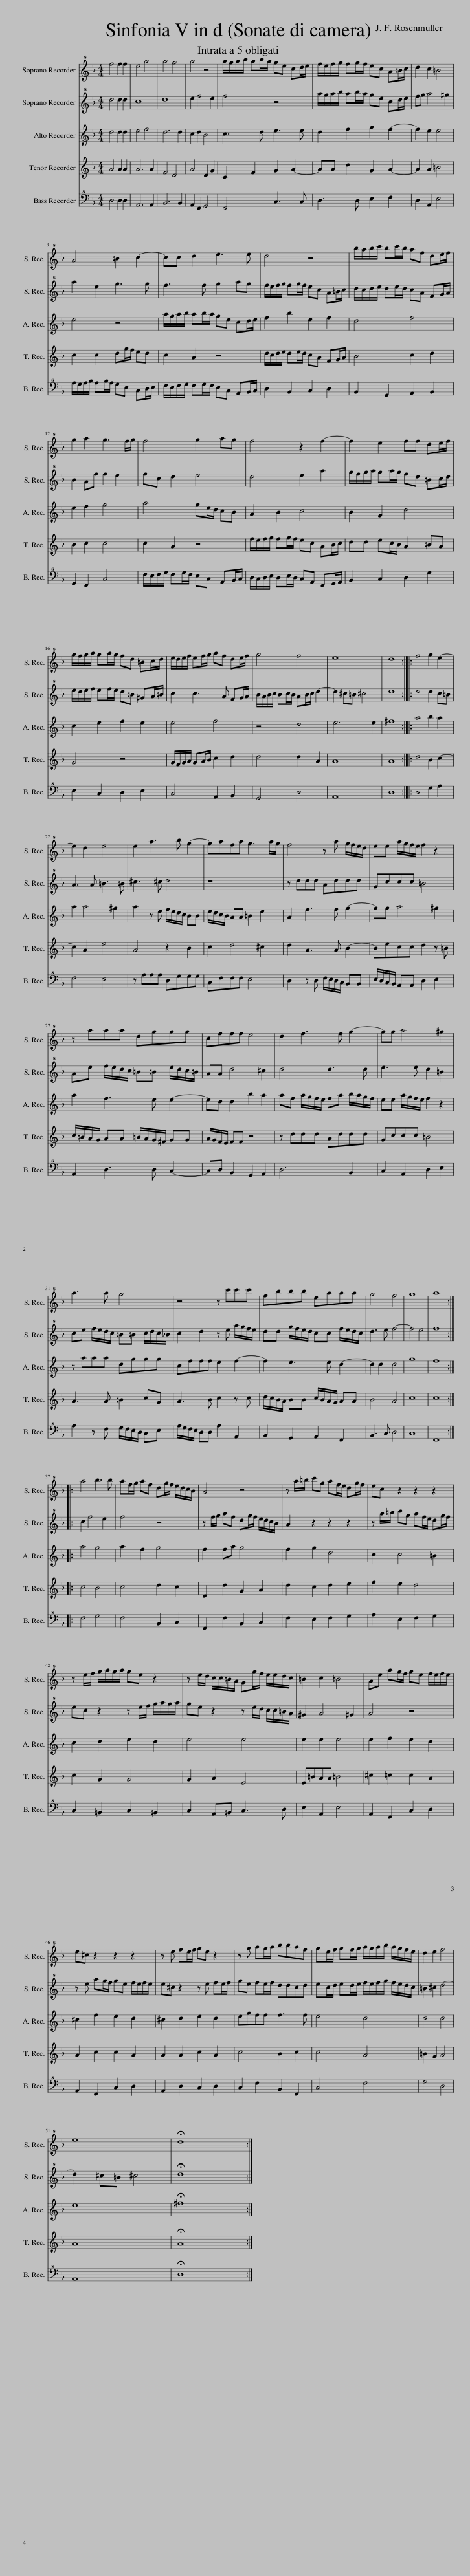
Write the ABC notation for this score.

X:1
%%score 1 2 3 4 5
L:1/8
M:4/4
I:linebreak $
K:F
V:1 treble+8
V:2 treble+8
V:3 treble
V:4 treble
V:5 bass+8
V:1
 f4 f2 f2 | e4 a4 | a4 g4 | a4 z4 | a/g/a/b/ ab/a/ ge cd/e/ | %5
 f/e/f/g/ fg/f/ ec A=B/c/ | d2 c2 =B4 |$ A4 =B2 c2- | cc d2 e3 e | d4 z4 | %10
 b/a/b/c'/ bc'/b/ af de/f/ |$ g2 a2 g3 f/g/ | f4 g2 ag | f4 z2 f2- | f2 e2 ff de/f/ |$ %15
 g/f/g/a/ ga/g/ fd =Bc/d/ | e/d/e/f/ ef/g/ af de/f/ | g4 f4 | e8 | d8 :: %20
 f4 g2 e2- |$ e2 d2 e4 | e2 a3 b g2- | gafa g3 a/g/ | f4 z a g/f/e/d/ | %25
 ee a/g/f/e/ f2 z2 |$ z aaa dggg | cfff e4 | d2 f3 f g2- | gg a4 ^g2 |$ %30
 a3 a g4 | z4 z c'c'c' | fbbb eaaa | g4 f4 | g8 | %35
 a8 ::$ a4 b3 b | af/g/ af dg/f/ e/d/c/B/ | A4 z4 | z a/=b/ c'g af/e/ dg/f/ | %40
 ec z2 z2 z2 |$ z e/f/ g/a/g/a/ ge z2 | z e/d/ c/c/=B/A/ Gg/f/ e/e/d/c/ | =B2 c2 =B4 | Ae ag/f/ ge f/e/f/e/ |$ %45
 e^c z2 z2 z2 | z e fe/f/ ge z2 | z g ag/a/ bbaf | ge/f/ gf/g/ a/g/a/b/ a/g/f/e/ | d2 e2 f4 |$ %50
 e8 | !fermata!d8 :| %52
V:2
 d4 d2 d2 | c8 | d8 | e2 f4 e2 | f4 z4 | %5
 a/g/a/b/ ab/a/ ge cd/e/ | fg a4 ^g2 |$ a2 e2 g3 g | f3 f g2 ag | f/e/f/g/ fg/f/ ec A=B/c/ | %10
 d/c/d/e/ de/d/ cA FG/A/ |$ B2 Af f2 e2 | fc d2 e4 | d4 e2 a2 | g/f/g/a/ ga/g/ fd =Bc/d/ |$ %15
 e/d/e/f/ ef/e/ d=B ^GA/=B/ | c2 c3 A FG/A/ | B/A/B/c/ Bc/B/ AB/c/ d2- | d2 ^c=B ^c4 | d8 :: %20
 d4 d2 c=B |$ A3 A =B3 =B | ^c3 ^c d4 | z8 | z ddd Addd | %25
 Gccc =B4 |$ Ae f/e/d/c/ =B=B e/d/c/=B/ | AA d4 ^c2 | d4 d3 d | e3 e d2 =B2 |$ %30
 ce f/e/d/c/ =B=B c/d/c/_B/ | c2 d2 z e a/g/f/e/ | dd g/f/e/d/ cc f/e/d/c/ | d3 e f4- | f4 e4 | %35
 f8 ::$ c2 f4 e2 | f4 z4 | z f/g/ af dg/f/ e/d/c/B/ | A2 z2 z2 z2 | %40
 z a/=b/ c'g af/e/ dg/f/ |$ ec z2 z e/f/ g/a/g/a/ | ge z2 z e/d/ c/c/=B/A/ | ^G2 A4 ^G2 | A4 z4 |$ %45
 z e ag/f/ ge f/e/f/e/ | e^c z2 z e fe/f/ | ge fe/f/ ddcd | ec/d/ ed/e/ f/e/f/g/ f/e/d/c/ | =B2 ^c2 d4- |$ %50
 d2 ^c=B ^c4 | !fermata!d8 :| %52
V:3
 d4 d2 d2 | e4 f4 | d6 d2 | c2 d2 B4 | c3 d e3 e | %5
 d2 f2 g2 f2- | f2 e2 e4 |$ e4 z4 | a/g/a/b/ ab/a/ ge cd/e/ | f2 b2 e2 f2 | %10
 d4 f4 |$ e2 f2 g4 | a4 ge/d/ cB | A2 B2 c4 | B2 G2 d4 |$ %15
 c2 e2 f2 e2 | e4 f4 | z4 d4 | e6 e2 | ^f8 :: %20
 a4 b2 a2 |$ a2 a4 ^g2 | a2 z e f/e/d/c/ BB | e/d/c/B/ AA =B2 e2 | A2 f3 f g2- | %25
 gg a4 ^g2 |$ a2 f3 e e2- | ed d2 b2 a2 | af a/g/f/e/ fa b/a/g/f/ | ee a/g/f/e/ f2 z2 |$ %30
 z aaa dggg | cfff e2 f2- | f2 e3 e d2- | d2 d2 d4 | g8 | %35
 f8 ::$ a4 g4 | a2 f2 g4 | f2 fa g4 | f2 g2 d4 | %40
 c2 c4 =B2 |$ c2 d2 e2 d2 | e4 e4 | e2 e2 e4 | e2 f2 e2 d2 |$ %45
 ^c2 f2 e2 d2 | ^c2 d2 e2 d2 | egff f3 f | e4 d4 | d4 d4 |$ %50
 e8 | !fermata!^f8 :| %52
V:4
 A4 A2 A2 | A6 A2 | F4 D4 | A4 D2 G2 | C2 F2 G2 A2- | %5
 AA d2 G2 A2- | A2 A2 =B4 |$ c2 c2 dg/f/ ed | c2 A2 z4 | d/c/d/e/ de/d/ cA FG/A/ | %10
 B4 c2 d2 |$ B2 c2 c4 | c2 A2 z4 | f/e/f/g/ fg/f/ ec AB/c/ | dd ec/B/ A2 =BA |$ %15
 G4 z4 | G/F/G/A/ GA/B/ c2 d2 | d4 d2 A2 | A8 | A8 :: %20
 d4 B2 c2- |$ c2 A2 e4 | A4 z2 B2 | c2 d4 ^c2 | d2 A3 A B2- | %25
 Becc d2 z =B |$ c/=B/A/G/ AA =B/A/G/^F/ GG | A/G/F/E/ FF z4 | z ddd Addd | Gccc =B4 |$ %30
 A3 A =B2 cG | A3 B c2 z c | d/c/B/A/ BB c/B/A/G/ AA | B4 A4 | c8 | %35
 c8 ::$ c4 B4 | c4 d2 c2 | D2 d2 G2 A2 | d2 c2 d2 e2 | %40
 f2 e2 d4 |$ c2 G2 G4 | G2 A2 E4 | E=BAA =B4 | ^c2 =c2 c2 A2 |$ %45
 A2 c2 c2 A2 | A2 A2 c2 A2 | c4 B2 c2 | c4 A4 | =B2 G2 A4 |$ %50
 A8 | !fermata!A8 :| %52
V:5
 D,4 D,2 D,2 | A,,6 A,,2 | B,,6 B,,2 | A,,2 F,,2 G,,4 | F,,4 C,3 C, | %5
 D,3 D, E,2 F,2 | D,2 A,,2 E,4 |$ A,/G,/A,/B,/ A,B,/A,/ G,E, C,D,/E,/ | F,/E,/F,/G,/ F,G,/F,/ E,C, A,,B,,/C,/ | D,2 B,,2 C,2 D,2 | %10
 B,,2 G,,2 A,,2 B,,2 |$ G,,2 F,,2 C,4 | F,/E,/F,/G,/ F,G,/F,/ E,C, A,,B,,/C,/ | D,/C,/D,/E,/ D,E,/D,/ C,A,, F,,G,,/A,,/ | B,,2 C,2 D,2 G,2 |$ %15
 E,2 C,2 D,2 E,2 | C,4 A,,2 B,,2 | G,,4 D,4 | A,,8 | D,8 :: %20
 D,4 G,2 A,2 |$ F,4 E,4 | z A,A,A, D,G,G,G, | C,F,F,F, E,4 | D,2 z D, F,/E,/D,/C,/ B,,B,, | %25
 E,/D,/C,/B,,/ A,,A,, D,2 E,2 |$ A,,2 D,3 D, C,2- | C,D, B,,2 G,,2 A,,2 | D,6 B,,2 | C,2 A,,2 D,2 E,2 |$ %30
 A,2 z F, G,/F,/E,/D,/ C,E, | A,/G,/F,/E,/ D,D, A,2 A,,2 | B,,2 G,,2 A,,2 F,,2 | B,,3 C, D,4 | C,8 | %35
 F,,8 ::$ F,4 G,4 | F,4 B,,2 C,2 | F,,2 F,2 B,,2 C,2 | F,2 E,2 F,2 G,2 | %40
 A,2 E,2 F,2 G,2 |$ C,2 =B,,2 C,2 =B,,2 | C,2 A,,=B,, C,3 D, | E,2 A,,2 E,4 | A,,2 F,,2 C,2 D,2 |$ %45
 A,,2 F,,2 C,2 D,2 | A,,2 D,2 C,2 D,2 | C,2 F,2 B,,2 F,,2 | C,4 F,4 | G,4 D,4 |$ %50
 A,,8 | !fermata!D,8 :| %52
